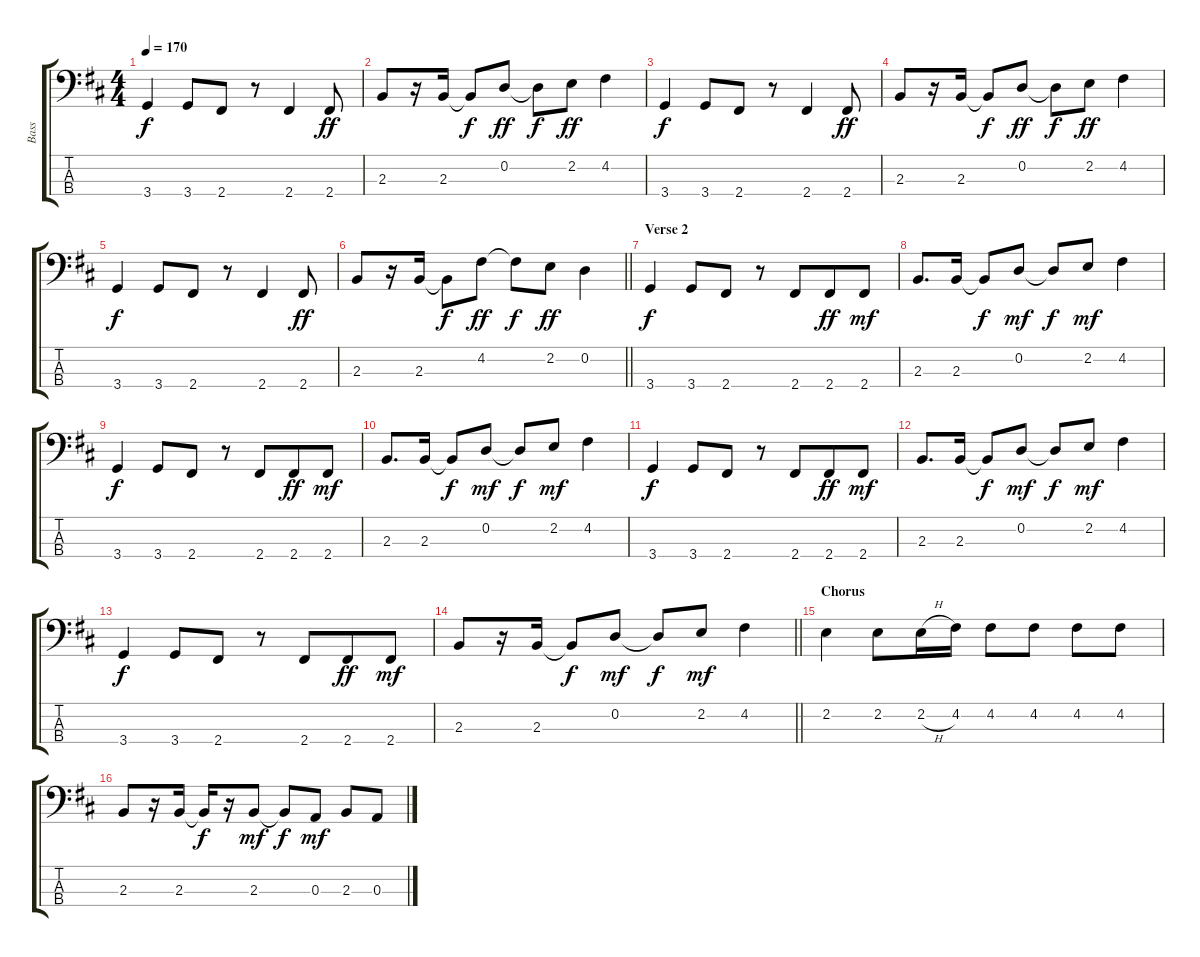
\track ("Bass" "Bass") {instrument electricbasspick}
\staff {score tabs}
\tuning (G2 D2 A1 E1) {hide}
\ts (4 4)
\tempo 170
\clef f4
\ks d
3.4.4{dy f} 3.4.8 2.4.8 r.8 2.4.4 2.4.8{dy ff} |
2.3.8 r.16 2.3.16 2.3{t}.8{dy f} 0.2.8{dy ff} 0.2{t}.8{dy f} 2.2.8{dy ff} 4.2.4 |
3.4.4{dy f} 3.4.8 2.4.8 r.8 2.4.4 2.4.8{dy ff} |
2.3.8 r.16 2.3.16 2.3{t}.8{dy f} 0.2.8{dy ff} 0.2{t}.8{dy f} 2.2.8{dy ff} 4.2.4 |
3.4.4{dy f} 3.4.8 2.4.8 r.8 2.4.4 2.4.8{dy ff} |
\barLineRight lightlight
2.3.8 r.16 2.3.16 2.3{t}.8{dy f} 4.2.8{dy ff} 4.2{t}.8{dy f} 2.2.8{dy ff} 0.2.4 |
\section ("" "Verse 2")
3.4.4{dy f} 3.4.8 2.4.8 r.8 2.4.8{beam merge} 2.4.8{dy ff} 2.4.8{dy mf} |
2.3.8{d} 2.3.16 2.3{t}.8{dy f} 0.2.8{dy mf} 0.2{t}.8{dy f beam Up} 2.2.8{dy mf beam Up} 4.2.4{beam Down} |
3.4.4{dy f} 3.4.8 2.4.8 r.8 2.4.8{beam merge} 2.4.8{dy ff} 2.4.8{dy mf} |
2.3.8{d} 2.3.16 2.3{t}.8{dy f} 0.2.8{dy mf} 0.2{t}.8{dy f beam Up} 2.2.8{dy mf beam Up} 4.2.4{beam Down} |
3.4.4{dy f} 3.4.8 2.4.8 r.8 2.4.8{beam merge} 2.4.8{dy ff} 2.4.8{dy mf} |
2.3.8{d} 2.3.16 2.3{t}.8{dy f} 0.2.8{dy mf} 0.2{t}.8{dy f beam Up} 2.2.8{dy mf beam Up} 4.2.4{beam Down} |
3.4.4{dy f} 3.4.8 2.4.8 r.8 2.4.8{beam merge} 2.4.8{dy ff} 2.4.8{dy mf} |
\barLineRight lightlight
2.3.8 r.16 2.3.16 2.3{t}.8{dy f} 0.2.8{dy mf} 0.2{t}.8{dy f beam Up} 2.2.8{dy mf beam Up} 4.2.4{beam Down} |
\section ("" "Chorus")
2.2.4 2.2.8 2.2{h}.16 4.2.16 4.2.8 4.2.8 4.2.8 4.2.8 |
2.3.8 r.16 2.3.16 2.3{t}.16{dy f} r.16 2.3.8{dy mf} 2.3{t}.8{dy f} 0.3.8{dy mf} 2.3.8 0.3.8
